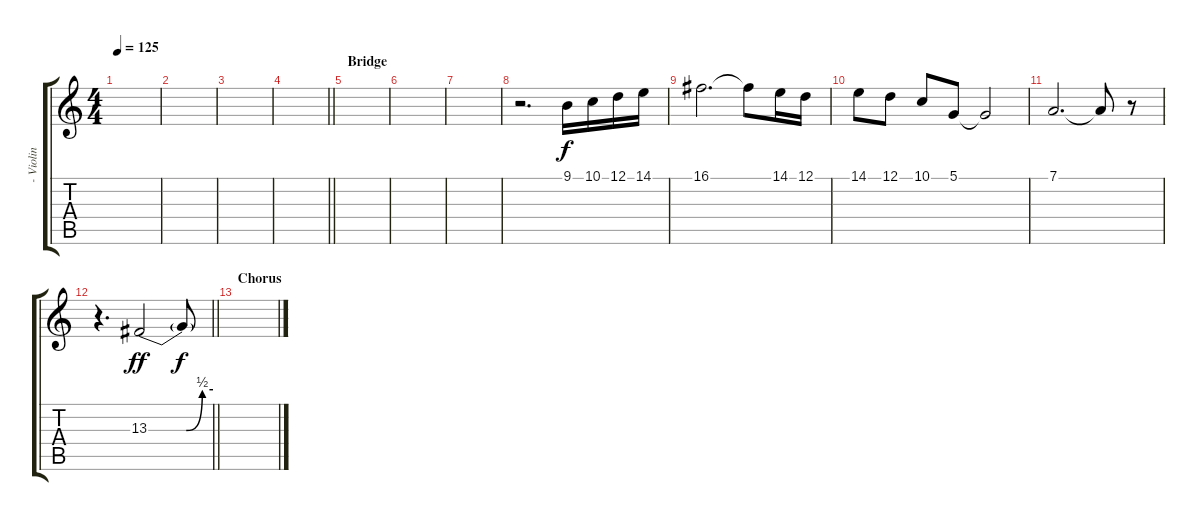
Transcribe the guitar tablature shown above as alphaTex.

\track (" - Violin - " " - Violin ") {instrument stringensemble1}
\staff {score tabs}
\tuning (D4 A3 F3 C3 G2 C2) {hide}
\ts (4 4)
\tempo 125
\clef g2
\ks c
|
|
|
\barLineRight lightlight
|
\section ("" "Bridge")
|
|
|
r.2{d volume 14 balance 16} 9.1.16{dy f} 10.1.16 12.1.16 14.1.16 |
16.1.2{d} 16.1{t}.8 14.1.16 12.1.16 |
14.1.8 12.1.8 10.1.8 5.1.8 5.1{t}.2 |
7.1.2{d} 7.1{t}.8 r.8 |
\barLineRight lightlight
r.4{d} 13.3{be (custom 0 0 35 0 50 2 60 2)}.2{dy ff} 13.3{t}.8{dy f} |
\section ("" "Chorus")
